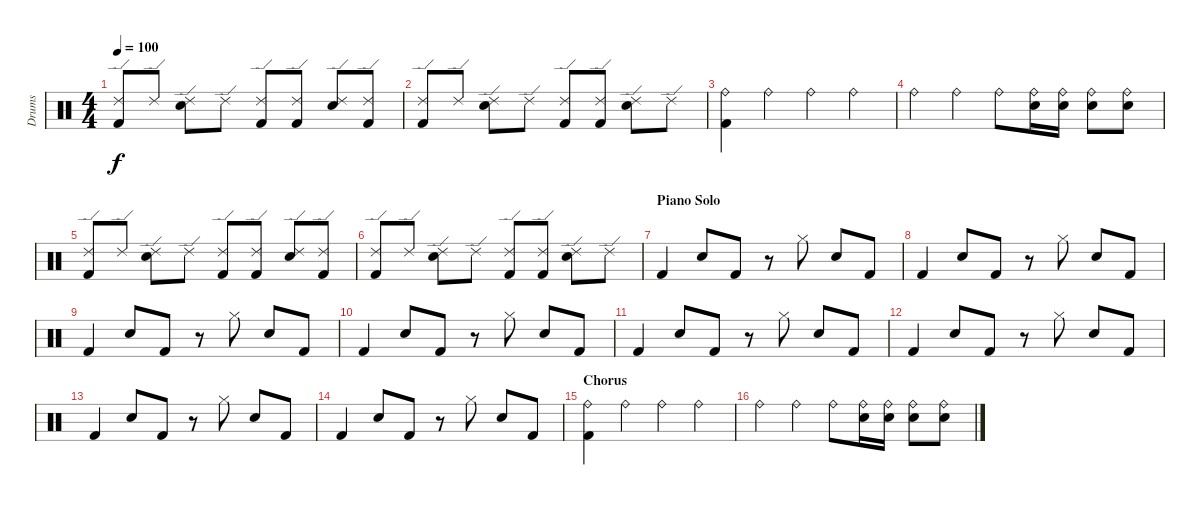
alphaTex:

\track ("Drums" "Drums") {instrument percussion}
\staff {score}
\articulation defaults
\ts (4 4)
\tempo 100
\clef neutral
\ks c
("Ride (edge) 2" "Kick (hit) 2").8{dy f} "Ride (edge) 2".8 ("Ride (edge) 2" "Snare (hit) 2").8 "Ride (edge) 2".8 ("Ride (edge) 2" "Kick (hit) 2").8 ("Ride (edge) 2" "Kick (hit) 2").8 ("Ride (edge) 2" "Snare (hit) 2").8 ("Ride (edge) 2" "Kick (hit) 2").8 |
("Ride (edge) 2" "Kick (hit) 2").8 "Ride (edge) 2".8 ("Ride (edge) 2" "Snare (hit) 2").8 "Ride (edge) 2".8 ("Ride (edge) 2" "Kick (hit) 2").8 ("Ride (edge) 2" "Kick (hit) 2").8 ("Ride (edge) 2" "Snare (hit) 2").8 "Ride (edge) 2".8 |
("Ride (bell)" "Kick (hit) 2").4 "Ride (bell)".4 "Ride (bell)".4 "Ride (bell)".4 |
"Ride (bell)".4 "Ride (bell)".4 "Ride (bell)".8 ("Ride (bell)" "Snare (hit) 2").16 ("Ride (bell)" "Snare (hit) 2").16 ("Ride (bell)" "Snare (hit) 2").8 ("Ride (bell)" "Snare (hit) 2").8 |
("Ride (edge) 2" "Kick (hit) 2").8 "Ride (edge) 2".8 ("Ride (edge) 2" "Snare (hit) 2").8 "Ride (edge) 2".8 ("Ride (edge) 2" "Kick (hit) 2").8 ("Ride (edge) 2" "Kick (hit) 2").8 ("Ride (edge) 2" "Snare (hit) 2").8 ("Ride (edge) 2" "Kick (hit) 2").8 |
("Ride (edge) 2" "Kick (hit) 2").8 "Ride (edge) 2".8 ("Ride (edge) 2" "Snare (hit) 2").8 "Ride (edge) 2".8 ("Ride (edge) 2" "Kick (hit) 2").8 ("Ride (edge) 2" "Kick (hit) 2").8 ("Ride (edge) 2" "Snare (hit) 2").8 "Ride (edge) 2".8 |
\section ("" "Piano Solo")
"Kick (hit) 2".4 "Snare (hit) 2".8 "Kick (hit) 2".8 r.8 "Hi-Hat (closed)".8 "Snare (hit) 2".8 "Kick (hit) 2".8 |
"Kick (hit) 2".4 "Snare (hit) 2".8 "Kick (hit) 2".8 r.8 "Hi-Hat (closed)".8 "Snare (hit) 2".8 "Kick (hit) 2".8 |
"Kick (hit) 2".4 "Snare (hit) 2".8 "Kick (hit) 2".8 r.8 "Hi-Hat (closed)".8 "Snare (hit) 2".8 "Kick (hit) 2".8 |
"Kick (hit) 2".4 "Snare (hit) 2".8 "Kick (hit) 2".8 r.8 "Hi-Hat (closed)".8 "Snare (hit) 2".8 "Kick (hit) 2".8 |
"Kick (hit) 2".4 "Snare (hit) 2".8 "Kick (hit) 2".8 r.8 "Hi-Hat (closed)".8 "Snare (hit) 2".8 "Kick (hit) 2".8 |
"Kick (hit) 2".4 "Snare (hit) 2".8 "Kick (hit) 2".8 r.8 "Hi-Hat (closed)".8 "Snare (hit) 2".8 "Kick (hit) 2".8 |
"Kick (hit) 2".4 "Snare (hit) 2".8 "Kick (hit) 2".8 r.8 "Hi-Hat (closed)".8 "Snare (hit) 2".8 "Kick (hit) 2".8 |
"Kick (hit) 2".4 "Snare (hit) 2".8 "Kick (hit) 2".8 r.8 "Hi-Hat (closed)".8 "Snare (hit) 2".8 "Kick (hit) 2".8 |
\section ("" "Chorus")
("Ride (bell)" "Kick (hit) 2").4 "Ride (bell)".4 "Ride (bell)".4 "Ride (bell)".4 |
"Ride (bell)".4 "Ride (bell)".4 "Ride (bell)".8 ("Ride (bell)" "Snare (hit) 2").16 ("Ride (bell)" "Snare (hit) 2").16 ("Ride (bell)" "Snare (hit) 2").8 ("Ride (bell)" "Snare (hit) 2").8
